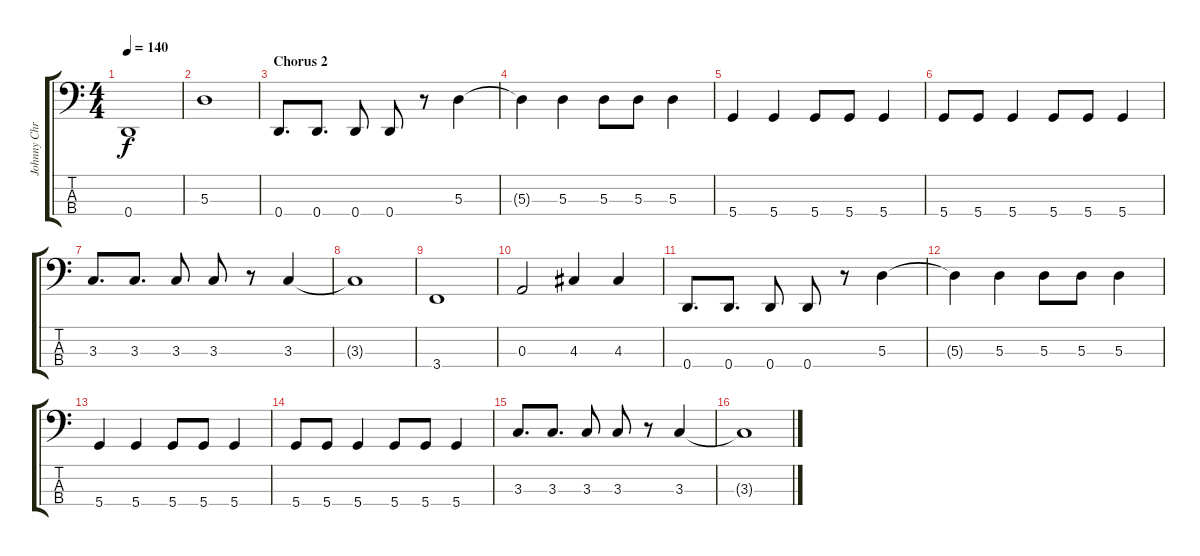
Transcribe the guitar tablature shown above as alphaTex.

\track ("Johnny Christ" "Johnny Chr") {instrument electricbasspick}
\staff {score tabs}
\tuning (G2 D2 A1 D1) {hide}
\ts (4 4)
\tempo 140
\clef f4
\ks c
0.4.1{dy f} |
5.3.1 |
\section ("" "Chorus 2")
0.4.8{d} 0.4.8{d} 0.4.8 0.4.8 r.8 5.3.4 |
5.3{t}.4 5.3.4 5.3.8 5.3.8 5.3.4 |
5.4.4 5.4.4 5.4.8 5.4.8 5.4.4 |
5.4.8 5.4.8 5.4.4 5.4.8 5.4.8 5.4.4 |
3.3.8{d} 3.3.8{d} 3.3.8 3.3.8 r.8 3.3.4 |
3.3{t}.1 |
3.4.1 |
0.3.2 4.3.4 4.3.4 |
0.4.8{d} 0.4.8{d} 0.4.8 0.4.8 r.8 5.3.4 |
5.3{t}.4 5.3.4 5.3.8 5.3.8 5.3.4 |
5.4.4 5.4.4 5.4.8 5.4.8 5.4.4 |
5.4.8 5.4.8 5.4.4 5.4.8 5.4.8 5.4.4 |
3.3.8{d} 3.3.8{d} 3.3.8 3.3.8 r.8 3.3.4 |
3.3{t}.1
